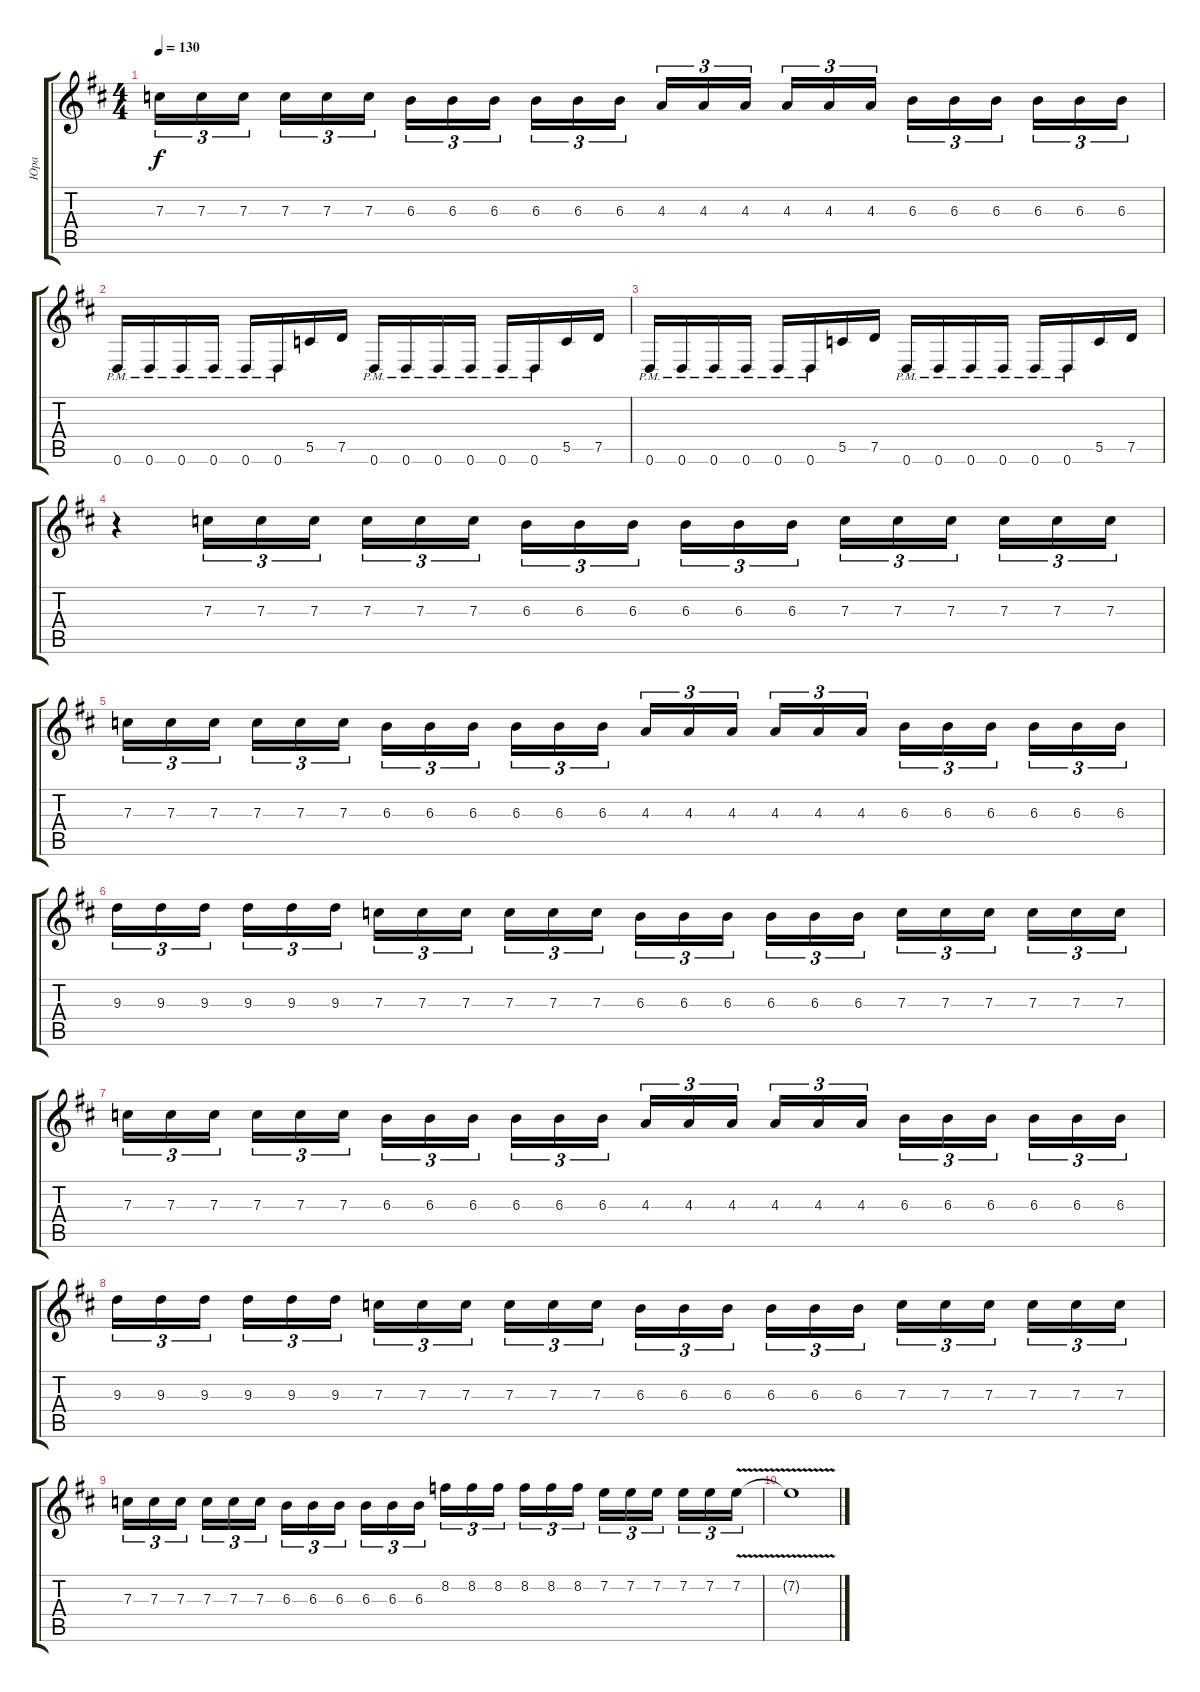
\track ("Юра" "Юра") {instrument distortionguitar}
\staff {score tabs}
\tuning (D4 A3 F3 C3 G2 D2) {hide}
\ts (4 4)
\tempo 130
\clef g2
\ks bminor
7.3.16{tu (3 2) dy f} 7.3.16{tu (3 2)} 7.3.16{tu (3 2) beam splitsecondary} 7.3.16{tu (3 2)} 7.3.16{tu (3 2)} 7.3.16{tu (3 2)} 6.3.16{tu (3 2)} 6.3.16{tu (3 2)} 6.3.16{tu (3 2) beam splitsecondary} 6.3.16{tu (3 2)} 6.3.16{tu (3 2)} 6.3.16{tu (3 2)} 4.3.16{tu (3 2)} 4.3.16{tu (3 2)} 4.3.16{tu (3 2) beam splitsecondary} 4.3.16{tu (3 2)} 4.3.16{tu (3 2)} 4.3.16{tu (3 2)} 6.3.16{tu (3 2)} 6.3.16{tu (3 2)} 6.3.16{tu (3 2) beam splitsecondary} 6.3.16{tu (3 2)} 6.3.16{tu (3 2)} 6.3.16{tu (3 2)} |
0.6{pm}.16 0.6{pm}.16 0.6{pm}.16 0.6{pm}.16 0.6{pm}.16 0.6{pm}.16 5.5.16 7.5.16 0.6{pm}.16 0.6{pm}.16 0.6{pm}.16 0.6{pm}.16 0.6{pm}.16 0.6{pm}.16 5.5.16 7.5.16 |
0.6{pm}.16 0.6{pm}.16 0.6{pm}.16 0.6{pm}.16 0.6{pm}.16 0.6{pm}.16 5.5.16 7.5.16 0.6{pm}.16 0.6{pm}.16 0.6{pm}.16 0.6{pm}.16 0.6{pm}.16 0.6{pm}.16 5.5.16 7.5.16 |
r.4 7.3.16{tu (3 2)} 7.3.16{tu (3 2)} 7.3.16{tu (3 2) beam splitsecondary} 7.3.16{tu (3 2)} 7.3.16{tu (3 2)} 7.3.16{tu (3 2)} 6.3.16{tu (3 2)} 6.3.16{tu (3 2)} 6.3.16{tu (3 2) beam splitsecondary} 6.3.16{tu (3 2)} 6.3.16{tu (3 2)} 6.3.16{tu (3 2)} 7.3.16{tu (3 2)} 7.3.16{tu (3 2)} 7.3.16{tu (3 2) beam splitsecondary} 7.3.16{tu (3 2)} 7.3.16{tu (3 2)} 7.3.16{tu (3 2)} |
7.3.16{tu (3 2)} 7.3.16{tu (3 2)} 7.3.16{tu (3 2) beam splitsecondary} 7.3.16{tu (3 2)} 7.3.16{tu (3 2)} 7.3.16{tu (3 2)} 6.3.16{tu (3 2)} 6.3.16{tu (3 2)} 6.3.16{tu (3 2) beam splitsecondary} 6.3.16{tu (3 2)} 6.3.16{tu (3 2)} 6.3.16{tu (3 2)} 4.3.16{tu (3 2)} 4.3.16{tu (3 2)} 4.3.16{tu (3 2) beam splitsecondary} 4.3.16{tu (3 2)} 4.3.16{tu (3 2)} 4.3.16{tu (3 2)} 6.3.16{tu (3 2)} 6.3.16{tu (3 2)} 6.3.16{tu (3 2) beam splitsecondary} 6.3.16{tu (3 2)} 6.3.16{tu (3 2)} 6.3.16{tu (3 2)} |
9.3.16{tu (3 2)} 9.3.16{tu (3 2)} 9.3.16{tu (3 2) beam splitsecondary} 9.3.16{tu (3 2)} 9.3.16{tu (3 2)} 9.3.16{tu (3 2)} 7.3.16{tu (3 2)} 7.3.16{tu (3 2)} 7.3.16{tu (3 2) beam splitsecondary} 7.3.16{tu (3 2)} 7.3.16{tu (3 2)} 7.3.16{tu (3 2)} 6.3.16{tu (3 2)} 6.3.16{tu (3 2)} 6.3.16{tu (3 2) beam splitsecondary} 6.3.16{tu (3 2)} 6.3.16{tu (3 2)} 6.3.16{tu (3 2)} 7.3.16{tu (3 2)} 7.3.16{tu (3 2)} 7.3.16{tu (3 2) beam splitsecondary} 7.3.16{tu (3 2)} 7.3.16{tu (3 2)} 7.3.16{tu (3 2)} |
7.3.16{tu (3 2)} 7.3.16{tu (3 2)} 7.3.16{tu (3 2) beam splitsecondary} 7.3.16{tu (3 2)} 7.3.16{tu (3 2)} 7.3.16{tu (3 2)} 6.3.16{tu (3 2)} 6.3.16{tu (3 2)} 6.3.16{tu (3 2) beam splitsecondary} 6.3.16{tu (3 2)} 6.3.16{tu (3 2)} 6.3.16{tu (3 2)} 4.3.16{tu (3 2)} 4.3.16{tu (3 2)} 4.3.16{tu (3 2) beam splitsecondary} 4.3.16{tu (3 2)} 4.3.16{tu (3 2)} 4.3.16{tu (3 2)} 6.3.16{tu (3 2)} 6.3.16{tu (3 2)} 6.3.16{tu (3 2) beam splitsecondary} 6.3.16{tu (3 2)} 6.3.16{tu (3 2)} 6.3.16{tu (3 2)} |
9.3.16{tu (3 2)} 9.3.16{tu (3 2)} 9.3.16{tu (3 2) beam splitsecondary} 9.3.16{tu (3 2)} 9.3.16{tu (3 2)} 9.3.16{tu (3 2)} 7.3.16{tu (3 2)} 7.3.16{tu (3 2)} 7.3.16{tu (3 2) beam splitsecondary} 7.3.16{tu (3 2)} 7.3.16{tu (3 2)} 7.3.16{tu (3 2)} 6.3.16{tu (3 2)} 6.3.16{tu (3 2)} 6.3.16{tu (3 2) beam splitsecondary} 6.3.16{tu (3 2)} 6.3.16{tu (3 2)} 6.3.16{tu (3 2)} 7.3.16{tu (3 2)} 7.3.16{tu (3 2)} 7.3.16{tu (3 2) beam splitsecondary} 7.3.16{tu (3 2)} 7.3.16{tu (3 2)} 7.3.16{tu (3 2)} |
7.3.16{tu (3 2)} 7.3.16{tu (3 2)} 7.3.16{tu (3 2) beam splitsecondary} 7.3.16{tu (3 2)} 7.3.16{tu (3 2)} 7.3.16{tu (3 2)} 6.3.16{tu (3 2)} 6.3.16{tu (3 2)} 6.3.16{tu (3 2) beam splitsecondary} 6.3.16{tu (3 2)} 6.3.16{tu (3 2)} 6.3.16{tu (3 2)} 8.2.16{tu (3 2)} 8.2.16{tu (3 2)} 8.2.16{tu (3 2) beam splitsecondary} 8.2.16{tu (3 2)} 8.2.16{tu (3 2)} 8.2.16{tu (3 2)} 7.2.16{tu (3 2)} 7.2.16{tu (3 2)} 7.2.16{tu (3 2) beam splitsecondary} 7.2.16{tu (3 2)} 7.2.16{tu (3 2)} 7.2{v}.16{tu (3 2)} |
7.2{t}.1
